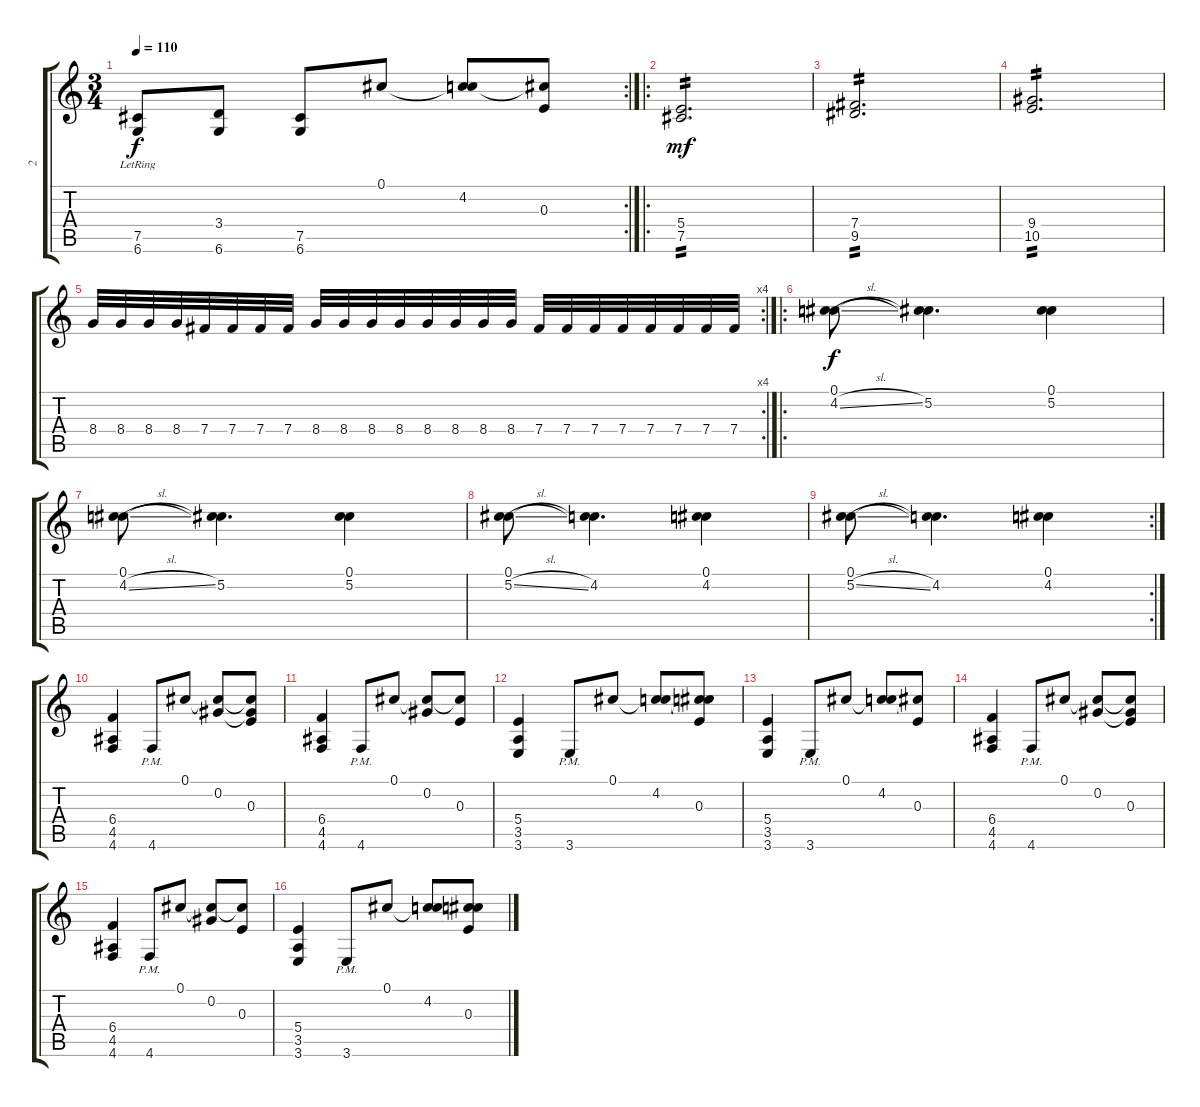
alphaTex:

\track ("2" "2") {instrument distortionguitar}
\staff {score tabs}
\tuning (Db4 Ab3 E3 B2 Gb2 Db2) {hide}
\rc 2
\ts (3 4)
\tempo 110
\clef g2
\ks c
(7.5{lr} 6.6{lr}).8{dy f} (3.4 6.6).8 (7.5 6.6).8 0.1.8 (0.1{t} 4.2).8 (0.1{t} 0.3).8 |
\ro
(5.4 7.5).2{d tp 2 dy mf} |
(7.4 9.5).2{d tp 2} |
(9.4 10.5).2{d tp 2} |
\rc 4
8.4.32 8.4.32 8.4.32 8.4.32 7.4.32 7.4.32 7.4.32 7.4.32 8.4.32 8.4.32 8.4.32 8.4.32 8.4.32 8.4.32 8.4.32 8.4.32 7.4.32 7.4.32 7.4.32 7.4.32 7.4.32 7.4.32 7.4.32 7.4.32 |
\ro
(0.1 4.2{sl}).8{dy f} (0.1{t} 5.2).4{d} (0.1 5.2).4 |
(0.1 4.2{sl}).8 (0.1{t} 5.2).4{d} (0.1 5.2).4 |
(0.1 5.2{sl}).8 (0.1{t} 4.2).4{d} (0.1 4.2).4 |
\rc 2
(0.1 5.2{sl}).8 (0.1{t} 4.2).4{d} (0.1 4.2).4 |
(6.4 4.5 4.6).4 4.6{pm}.8 0.1.8 (0.1{t} 0.2).8 (0.1{t} 0.2{t} 0.3).8 |
(6.4 4.5 4.6).4 4.6{pm}.8 0.1.8 (0.1{t} 0.2).8 (0.1{t} 0.3).8 |
(5.4 3.5 3.6).4 3.6{pm}.8 0.1.8 (0.1{t} 4.2).8 (0.1{t} 4.2{t} 0.3).8 |
(5.4 3.5 3.6).4 3.6{pm}.8 0.1.8 (0.1{t} 4.2).8 (0.1{t} 0.3).8 |
(6.4 4.5 4.6).4 4.6{pm}.8 0.1.8 (0.1{t} 0.2).8 (0.1{t} 0.2{t} 0.3).8 |
(6.4 4.5 4.6).4 4.6{pm}.8 0.1.8 (0.1{t} 0.2).8 (0.1{t} 0.3).8 |
(5.4 3.5 3.6).4 3.6{pm}.8 0.1.8 (0.1{t} 4.2).8 (0.1{t} 4.2{t} 0.3).8
